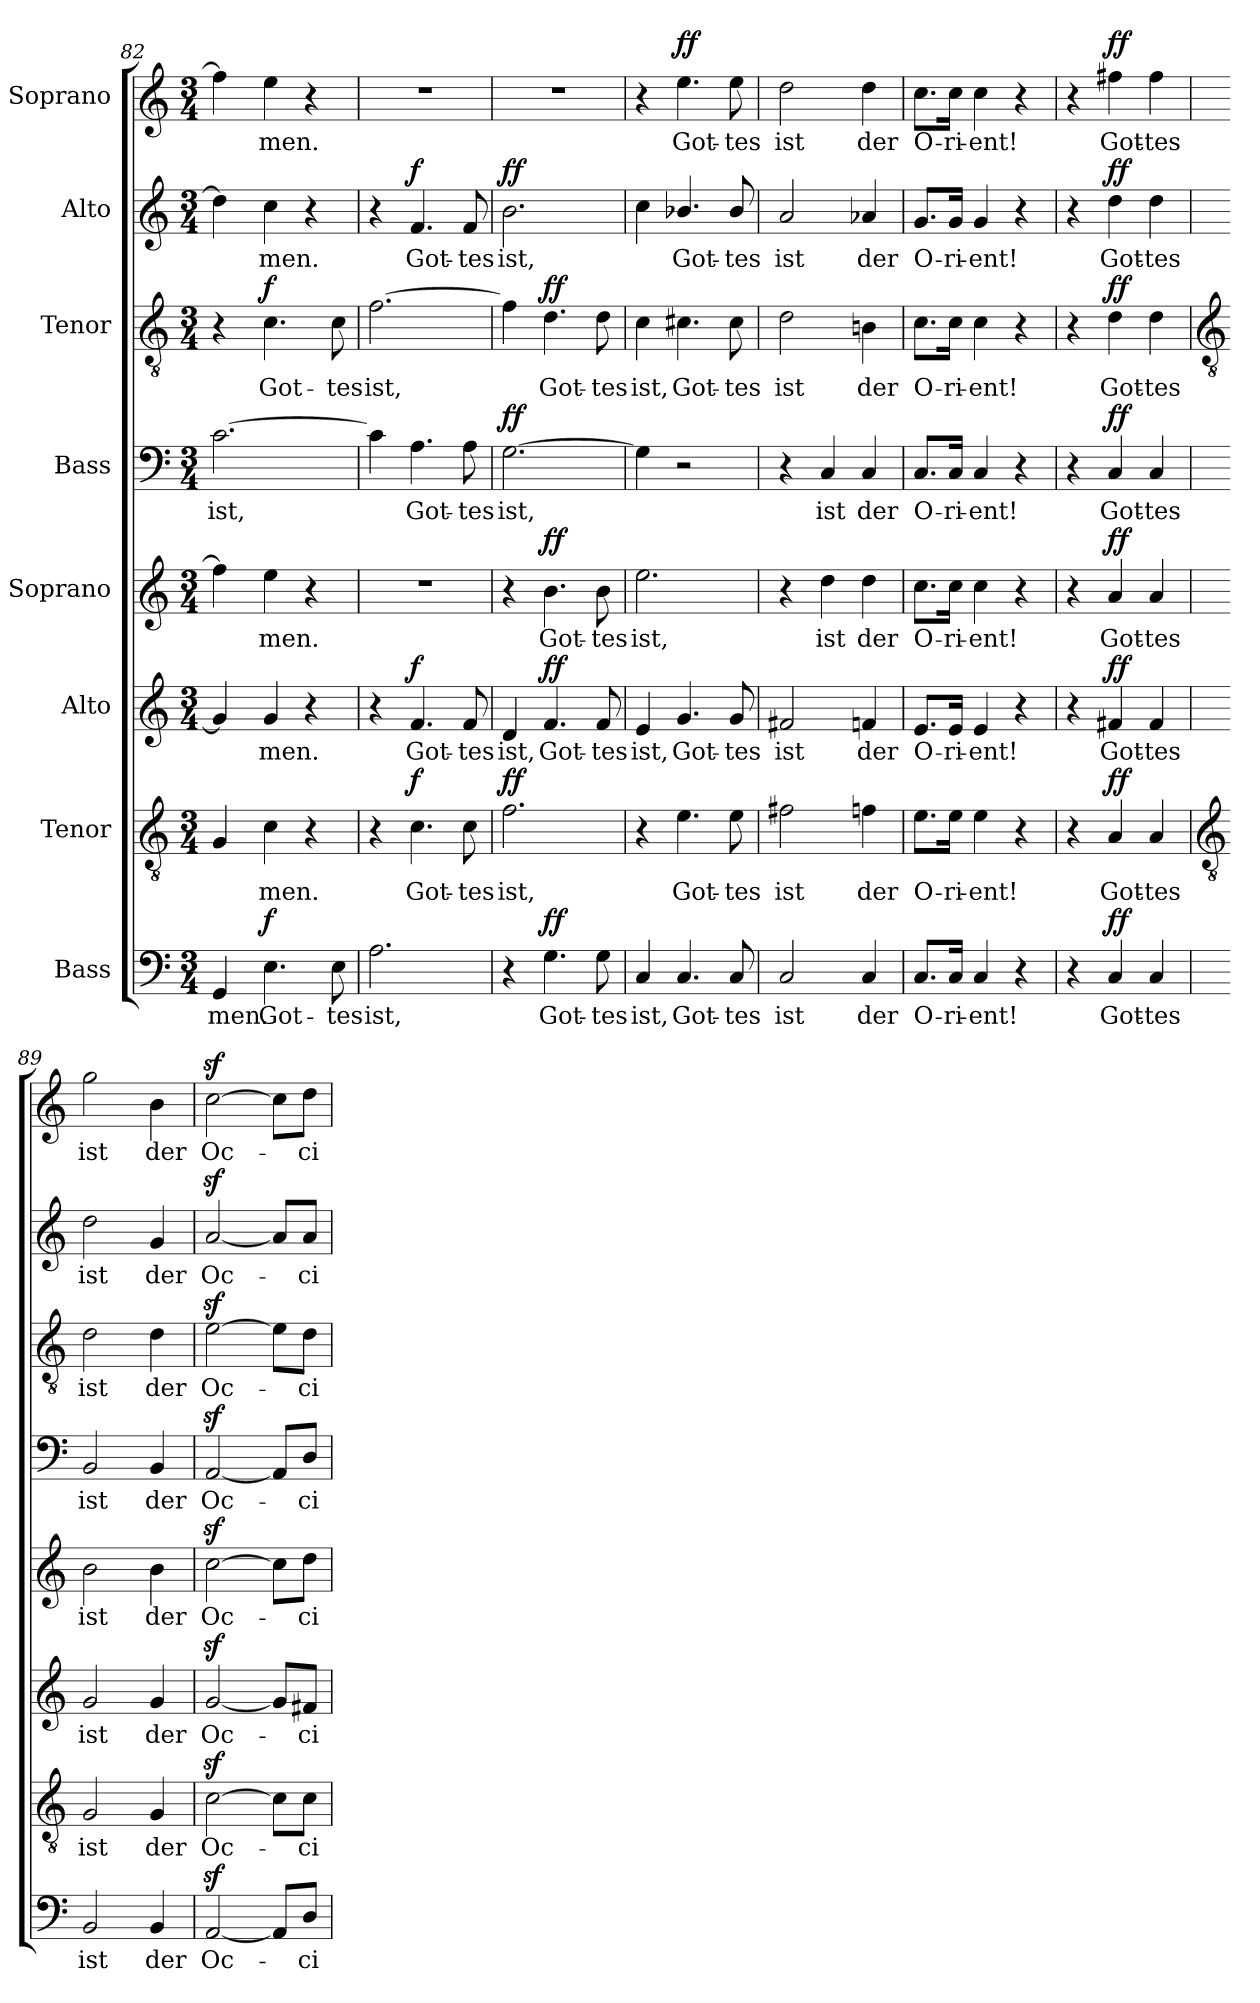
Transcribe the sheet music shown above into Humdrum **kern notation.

**kern	**text	**dynam	**kern	**text	**dynam	**kern	**text	**dynam	**kern	**text	**dynam	**kern	**text	**dynam	**kern	**text	**dynam	**kern	**text	**dynam	**kern	**text	**dynam
*part8	*part8	*part8	*part7	*part7	*part7	*part6	*part6	*part6	*part5	*part5	*part5	*part4	*part4	*part4	*part3	*part3	*part3	*part2	*part2	*part2	*part1	*part1	*part1
*staff8	*staff8	*staff8	*staff7	*staff7	*staff7	*staff6	*staff6	*staff6	*staff5	*staff5	*staff5	*staff4	*staff4	*staff4	*staff3	*staff3	*staff3	*staff2	*staff2	*staff2	*staff1	*staff1	*staff1
*I"Bass	*	*	*I"Tenor	*	*	*I"Alto	*	*	*I"Soprano	*	*	*I"Bass	*	*	*I"Tenor	*	*	*I"Alto	*	*	*I"Soprano	*	*
*clefF4	*	*	*clefGv2	*	*	*clefG2	*	*	*clefG2	*	*	*clefF4	*	*	*clefGv2	*	*	*clefG2	*	*	*clefG2	*	*
*k[]	*	*	*k[]	*	*	*k[]	*	*	*k[]	*	*	*k[]	*	*	*k[]	*	*	*k[]	*	*	*k[]	*	*
*C:	*	*	*C:	*	*	*C:	*	*	*C:	*	*	*C:	*	*	*C:	*	*	*C:	*	*	*C:	*	*
*M3/4	*	*	*M3/4	*	*	*M3/4	*	*	*M3/4	*	*	*M3/4	*	*	*M3/4	*	*	*M3/4	*	*	*M3/4	*	*
=82	=82	=82	=82	=82	=82	=82	=82	=82	=82	=82	=82	=82	=82	=82	=82	=82	=82	=82	=82	=82	=82	=82	=82
!	!LO:LY:b	!	!	!	!	!	!	!	!	!	!	!	!LO:LY:b	!	!	!	!	!	!	!	!	!	!
4GG	men.	.	4G	.	.	4g]	.	.	4ff]	.	.	[2.c	ist,	.	4r	.	.	4dd]	.	.	4ff]	.	.
!	!LO:LY:b	!LO:DY:b	!	!LO:LY:b	!	!	!LO:LY:b	!	!	!LO:LY:b	!	!	!	!	!	!LO:LY:b	!LO:DY:b	!	!LO:LY:b	!	!	!LO:LY:b	!
4.E	Got-	f	4c	men.	.	4g	men.	.	4ee	men.	.	.	.	.	4.c	Got-	f	4cc	men.	.	4ee	men.	.
.	.	.	4r	.	.	4r	.	.	4r	.	.	.	.	.	.	.	.	4r	.	.	4r	.	.
!	!LO:LY:b	!	!	!	!	!	!	!	!	!	!	!	!	!	!	!LO:LY:b	!	!	!	!	!	!	!
8E	-tes	.	.	.	.	.	.	.	.	.	.	.	.	.	8c	-tes	.	.	.	.	.	.	.
=83	=83	=83	=83	=83	=83	=83	=83	=83	=83	=83	=83	=83	=83	=83	=83	=83	=83	=83	=83	=83	=83	=83	=83
!	!LO:LY:b	!	!	!	!	!	!	!	!LO:N:vis=1	!	!	!	!	!	!	!LO:LY:b	!	!	!	!	!LO:N:vis=1	!	!
2.A	ist,	.	4r	.	.	4r	.	.	2.r	.	.	4c]	.	.	[2.f	ist,	.	4r	.	.	2.r	.	.
!	!	!	!	!LO:LY:b	!LO:DY:b	!	!LO:LY:b	!LO:DY:b	!	!	!	!	!LO:LY:b	!	!	!	!	!	!LO:LY:b	!LO:DY:b	!	!	!
.	.	.	4.c	Got-	f	4.f	Got-	f	.	.	.	4.A	Got-	.	.	.	.	4.f	Got-	f	.	.	.
!	!	!	!	!LO:LY:b	!	!	!LO:LY:b	!	!	!	!	!	!LO:LY:b	!	!	!	!	!	!LO:LY:b	!	!	!	!
.	.	.	8c	-tes	.	8f	-tes	.	.	.	.	8A	-tes	.	.	.	.	8f	-tes	.	.	.	.
=84	=84	=84	=84	=84	=84	=84	=84	=84	=84	=84	=84	=84	=84	=84	=84	=84	=84	=84	=84	=84	=84	=84	=84
!	!	!	!	!LO:LY:b	!LO:DY:b	!	!LO:LY:b	!	!	!	!	!	!LO:LY:b	!LO:DY:b	!	!	!	!	!LO:LY:b	!LO:DY:b	!LO:N:vis=1	!	!
4r	.	.	2.f	ist,	ff	4d	ist,	.	4r	.	.	[2.G	ist,	ff	4f]	.	.	2.b	ist,	ff	2.r	.	.
!	!LO:LY:b	!LO:DY:b	!	!	!	!	!LO:LY:b	!LO:DY:b	!	!LO:LY:b	!LO:DY:b	!	!	!	!	!LO:LY:b	!LO:DY:b	!	!	!	!	!	!
4.G	Got-	ff	.	.	.	4.f	Got-	ff	4.b	Got-	ff	.	.	.	4.d	Got-	ff	.	.	.	.	.	.
!	!LO:LY:b	!	!	!	!	!	!LO:LY:b	!	!	!LO:LY:b	!	!	!	!	!	!LO:LY:b	!	!	!	!	!	!	!
8G	-tes	.	.	.	.	8f	-tes	.	8b	-tes	.	.	.	.	8d	-tes	.	.	.	.	.	.	.
=85	=85	=85	=85	=85	=85	=85	=85	=85	=85	=85	=85	=85	=85	=85	=85	=85	=85	=85	=85	=85	=85	=85	=85
!	!LO:LY:b	!	!	!	!	!	!LO:LY:b	!	!	!LO:LY:b	!	!	!	!	!	!LO:LY:b	!	!	!	!	!	!	!
4C	ist,	.	4r	.	.	4e	ist,	.	2.ee	ist,	.	4G]	.	.	4c	ist,	.	4cc	.	.	4r	.	.
!	!LO:LY:b	!	!	!LO:LY:b	!	!	!LO:LY:b	!	!	!	!	!	!	!	!	!LO:LY:b	!	!	!LO:LY:b	!	!	!LO:LY:b	!LO:DY:b
4.C	Got-	.	4.e	Got-	.	4.g	Got-	.	.	.	.	2r	.	.	4.c#X	Got-	.	4.b-X/	Got-	.	4.ee	Got-	ff
!	!LO:LY:b	!	!	!LO:LY:b	!	!	!LO:LY:b	!	!	!	!	!	!	!	!	!LO:LY:b	!	!	!LO:LY:b	!	!	!LO:LY:b	!
8C	-tes	.	8e	-tes	.	8g	-tes	.	.	.	.	.	.	.	8c#	-tes	.	8b-/	-tes	.	8ee	-tes	.
=86	=86	=86	=86	=86	=86	=86	=86	=86	=86	=86	=86	=86	=86	=86	=86	=86	=86	=86	=86	=86	=86	=86	=86
!	!LO:LY:b	!	!	!LO:LY:b	!	!	!LO:LY:b	!	!	!	!	!	!	!	!	!LO:LY:b	!	!	!LO:LY:b	!	!	!LO:LY:b	!
2C	ist	.	2f#X	ist	.	2f#X	ist	.	4r	.	.	4r	.	.	2d	ist	.	2a	ist	.	2dd	ist	.
!	!	!	!	!	!	!	!	!	!	!LO:LY:b	!	!	!LO:LY:b	!	!	!	!	!	!	!	!	!	!
.	.	.	.	.	.	.	.	.	4dd	ist	.	4C	ist	.	.	.	.	.	.	.	.	.	.
!	!LO:LY:b	!	!	!LO:LY:b	!	!	!LO:LY:b	!	!	!LO:LY:b	!	!	!LO:LY:b	!	!	!LO:LY:b	!	!	!LO:LY:b	!	!	!LO:LY:b	!
4C	der	.	4fn	der	.	4fn	der	.	4dd	der	.	4C	der	.	4Bn	der	.	4a-X	der	.	4dd	der	.
=87	=87	=87	=87	=87	=87	=87	=87	=87	=87	=87	=87	=87	=87	=87	=87	=87	=87	=87	=87	=87	=87	=87	=87
!	!LO:LY:b	!	!	!LO:LY:b	!	!	!LO:LY:b	!	!	!LO:LY:b	!	!	!LO:LY:b	!	!	!LO:LY:b	!	!	!LO:LY:b	!	!	!LO:LY:b	!
8.C/L	O-	.	8.e\L	O-	.	8.e/L	O-	.	8.cc\L	O-	.	8.C/L	O-	.	8.c\L	O-	.	8.g/L	O-	.	8.cc\L	O-	.
!	!LO:LY:b	!	!	!LO:LY:b	!	!	!LO:LY:b	!	!	!LO:LY:b	!	!	!LO:LY:b	!	!	!LO:LY:b	!	!	!LO:LY:b	!	!	!LO:LY:b	!
16C/Jk	-ri-	.	16e\Jk	-ri-	.	16e/Jk	-ri-	.	16cc\Jk	-ri-	.	16C/Jk	-ri-	.	16c\Jk	-ri-	.	16g/Jk	-ri-	.	16cc\Jk	-ri-	.
!	!LO:LY:b	!	!	!LO:LY:b	!	!	!LO:LY:b	!	!	!LO:LY:b	!	!	!LO:LY:b	!	!	!LO:LY:b	!	!	!LO:LY:b	!	!	!LO:LY:b	!
4C	-ent!	.	4e	-ent!	.	4e	-ent!	.	4cc	-ent!	.	4C	-ent!	.	4c	-ent!	.	4g	-ent!	.	4cc	-ent!	.
4r	.	.	4r	.	.	4r	.	.	4r	.	.	4r	.	.	4r	.	.	4r	.	.	4r	.	.
=88	=88	=88	=88	=88	=88	=88	=88	=88	=88	=88	=88	=88	=88	=88	=88	=88	=88	=88	=88	=88	=88	=88	=88
4r	.	.	4r	.	.	4r	.	.	4r	.	.	4r	.	.	4r	.	.	4r	.	.	4r	.	.
!	!LO:LY:b	!LO:DY:b	!	!LO:LY:b	!LO:DY:b	!	!LO:LY:b	!LO:DY:b	!	!LO:LY:b	!LO:DY:b	!	!LO:LY:b	!LO:DY:b	!	!LO:LY:b	!LO:DY:b	!	!LO:LY:b	!LO:DY:b	!	!LO:LY:b	!LO:DY:b
4C	Got-	ff	4A	Got-	ff	4f#X	Got-	ff	4a	Got-	ff	4C	Got-	ff	4d	Got-	ff	4dd	Got-	ff	4ff#X	Got-	ff
!	!LO:LY:b	!	!	!LO:LY:b	!	!	!LO:LY:b	!	!	!LO:LY:b	!	!	!LO:LY:b	!	!	!LO:LY:b	!	!	!LO:LY:b	!	!	!LO:LY:b	!
4C	-tes	.	4A	-tes	.	4f#	-tes	.	4a	-tes	.	4C	-tes	.	4d	-tes	.	4dd	-tes	.	4ff#	-tes	.
!!LO:LB:g=z
=89	=89	=89	=89	=89	=89	=89	=89	=89	=89	=89	=89	=89	=89	=89	=89	=89	=89	=89	=89	=89	=89	=89	=89
*	*	*	*clefGv2	*	*	*	*	*	*	*	*	*	*	*	*clefGv2	*	*	*	*	*	*	*	*
!	!LO:LY:b	!	!	!LO:LY:b	!	!	!LO:LY:b	!	!	!LO:LY:b	!	!	!LO:LY:b	!	!	!LO:LY:b	!	!	!LO:LY:b	!	!	!LO:LY:b	!
2BB	ist	.	2G	ist	.	2g	ist	.	2b	ist	.	2BB	ist	.	2d	ist	.	2dd	ist	.	2gg	ist	.
!	!LO:LY:b	!	!	!LO:LY:b	!	!	!LO:LY:b	!	!	!LO:LY:b	!	!	!LO:LY:b	!	!	!LO:LY:b	!	!	!LO:LY:b	!	!	!LO:LY:b	!
4BB	der	.	4G	der	.	4g	der	.	4b	der	.	4BB	der	.	4d	der	.	4g	der	.	4b	der	.
=90	=90	=90	=90	=90	=90	=90	=90	=90	=90	=90	=90	=90	=90	=90	=90	=90	=90	=90	=90	=90	=90	=90	=90
!	!LO:LY:b	!	!	!LO:LY:b	!	!	!LO:LY:b	!	!	!LO:LY:b	!	!	!LO:LY:b	!	!	!LO:LY:b	!	!	!LO:LY:b	!	!	!LO:LY:b	!
[2AAz<	Oc-	.	[2cz<	Oc-	.	[2gz<	Oc-	.	[2ccz<	Oc-	.	[2AAz<	Oc-	.	[2ez<	Oc-	.	[2az<	Oc-	.	[2ccz<	Oc-	.
8AA/L]	.	.	8c\L]	.	.	8g/L]	.	.	8cc\L]	.	.	8AA/L]	.	.	8e\L]	.	.	8a/L]	.	.	8cc\L]	.	.
!	!LO:LY:b	!	!	!LO:LY:b	!	!	!LO:LY:b	!	!	!LO:LY:b	!	!	!LO:LY:b	!	!	!LO:LY:b	!	!	!LO:LY:b	!	!	!LO:LY:b	!
8D/J	ci-	.	8c\J	ci-	.	8f#X/J	ci-	.	8dd\J	ci-	.	8D/J	ci-	.	8d\J	ci-	.	8a/J	ci-	.	8dd\J	ci-	.
=	=	=	=	=	=	=	=	=	=	=	=	=	=	=	=	=	=	=	=	=	=	=	=
*-	*-	*-	*-	*-	*-	*-	*-	*-	*-	*-	*-	*-	*-	*-	*-	*-	*-	*-	*-	*-	*-	*-	*-
